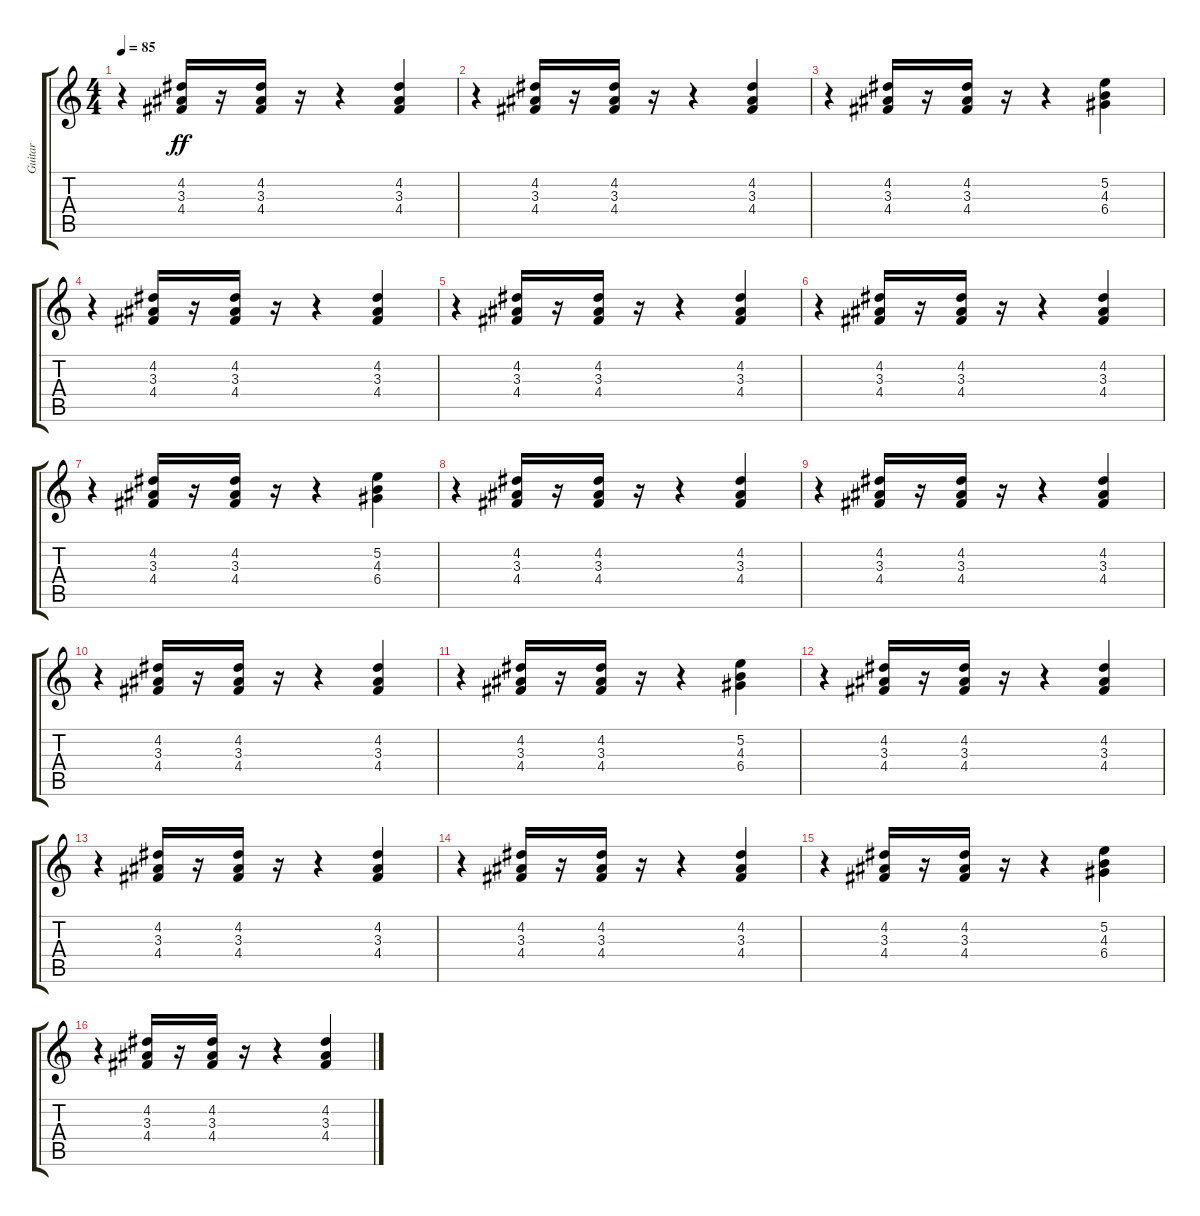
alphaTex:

\track ("Guitar" "Guitar") {instrument electricguitarclean}
\staff {score tabs}
\tuning (E4 B3 G3 D3 A2 E2) {hide}
\ts (4 4)
\tempo 85
\clef g2
\ks c
r.4{dy ff} (4.2 3.3 4.4).16 r.16 (4.2 3.3 4.4).16 r.16 r.4 (4.2 3.3 4.4).4 |
r.4 (4.2 3.3 4.4).16 r.16 (4.2 3.3 4.4).16 r.16 r.4 (4.2 3.3 4.4).4 |
r.4 (4.2 3.3 4.4).16 r.16 (4.2 3.3 4.4).16 r.16 r.4 (5.2 4.3 6.4).4 |
r.4 (4.2 3.3 4.4).16 r.16 (4.2 3.3 4.4).16 r.16 r.4 (4.2 3.3 4.4).4 |
r.4 (4.2 3.3 4.4).16 r.16 (4.2 3.3 4.4).16 r.16 r.4 (4.2 3.3 4.4).4 |
r.4 (4.2 3.3 4.4).16 r.16 (4.2 3.3 4.4).16 r.16 r.4 (4.2 3.3 4.4).4 |
r.4 (4.2 3.3 4.4).16 r.16 (4.2 3.3 4.4).16 r.16 r.4 (5.2 4.3 6.4).4 |
r.4 (4.2 3.3 4.4).16 r.16 (4.2 3.3 4.4).16 r.16 r.4 (4.2 3.3 4.4).4 |
r.4 (4.2 3.3 4.4).16 r.16 (4.2 3.3 4.4).16 r.16 r.4 (4.2 3.3 4.4).4 |
r.4 (4.2 3.3 4.4).16 r.16 (4.2 3.3 4.4).16 r.16 r.4 (4.2 3.3 4.4).4 |
r.4 (4.2 3.3 4.4).16 r.16 (4.2 3.3 4.4).16 r.16 r.4 (5.2 4.3 6.4).4 |
r.4 (4.2 3.3 4.4).16 r.16 (4.2 3.3 4.4).16 r.16 r.4 (4.2 3.3 4.4).4 |
r.4 (4.2 3.3 4.4).16 r.16 (4.2 3.3 4.4).16 r.16 r.4 (4.2 3.3 4.4).4 |
r.4 (4.2 3.3 4.4).16 r.16 (4.2 3.3 4.4).16 r.16 r.4 (4.2 3.3 4.4).4 |
r.4 (4.2 3.3 4.4).16 r.16 (4.2 3.3 4.4).16 r.16 r.4 (5.2 4.3 6.4).4 |
r.4 (4.2 3.3 4.4).16 r.16 (4.2 3.3 4.4).16 r.16 r.4 (4.2 3.3 4.4).4
